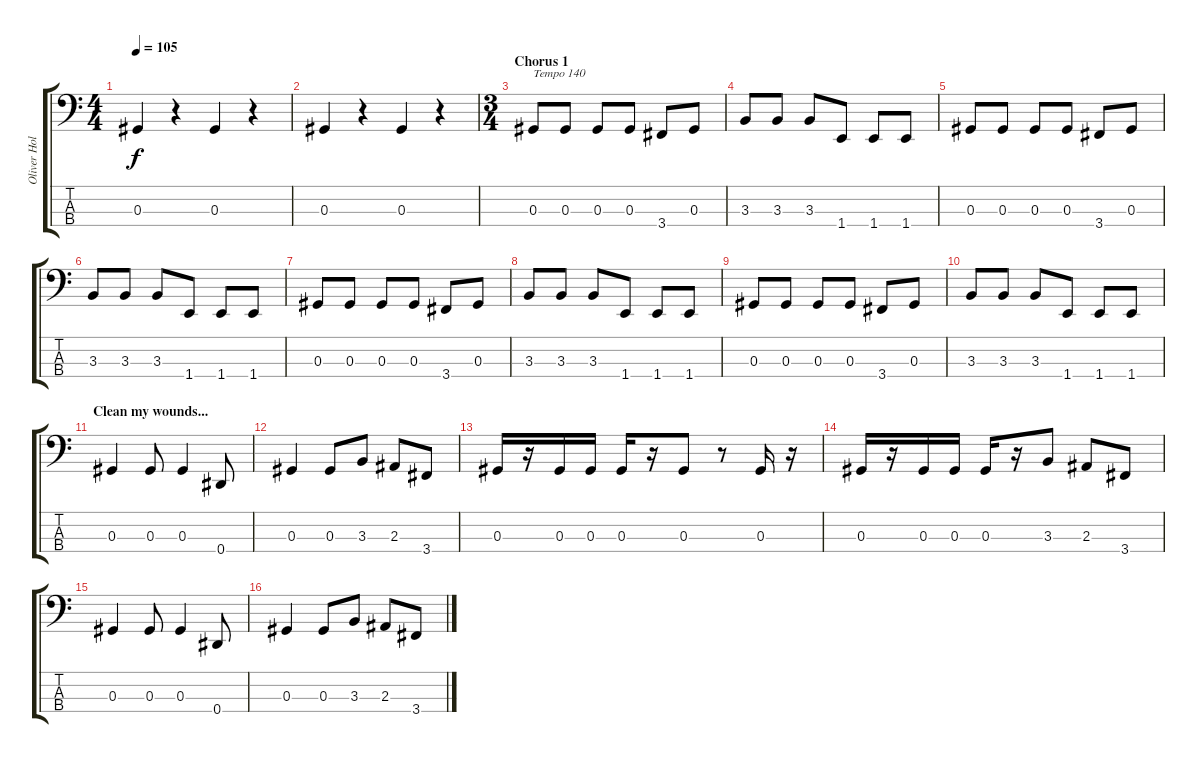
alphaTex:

\track ("Oliver Holzwarth" "Oliver Hol") {instrument electricbassfinger}
\staff {score tabs}
\tuning (Gb2 Db2 Ab1 Eb1) {hide}
\ts (4 4)
\tempo 105
\clef f4
\ks c
0.3.4{dy f} r.4 0.3.4 r.4 |
0.3.4 r.4 0.3.4 r.4 |
\ts (3 4)
\section ("" "Chorus 1")
0.3.8{txt "Tempo 140"} 0.3.8 0.3.8 0.3.8 3.4.8 0.3.8 |
3.3.8 3.3.8 3.3.8 1.4.8 1.4.8 1.4.8 |
0.3.8 0.3.8 0.3.8 0.3.8 3.4.8 0.3.8 |
3.3.8 3.3.8 3.3.8 1.4.8 1.4.8 1.4.8 |
0.3.8 0.3.8 0.3.8 0.3.8 3.4.8 0.3.8 |
3.3.8 3.3.8 3.3.8 1.4.8 1.4.8 1.4.8 |
0.3.8 0.3.8 0.3.8 0.3.8 3.4.8 0.3.8 |
3.3.8 3.3.8 3.3.8 1.4.8 1.4.8 1.4.8 |
\section ("" "Clean my wounds...")
0.3.4 0.3.8 0.3.4 0.4.8 |
0.3.4 0.3.8 3.3.8 2.3.8 3.4.8 |
0.3.16 r.16 0.3.16 0.3.16 0.3.16 r.16 0.3.8 r.8 0.3.16 r.16 |
0.3.16 r.16 0.3.16 0.3.16 0.3.16 r.16 3.3.8 2.3.8 3.4.8 |
0.3.4 0.3.8 0.3.4 0.4.8 |
0.3.4 0.3.8 3.3.8 2.3.8 3.4.8
